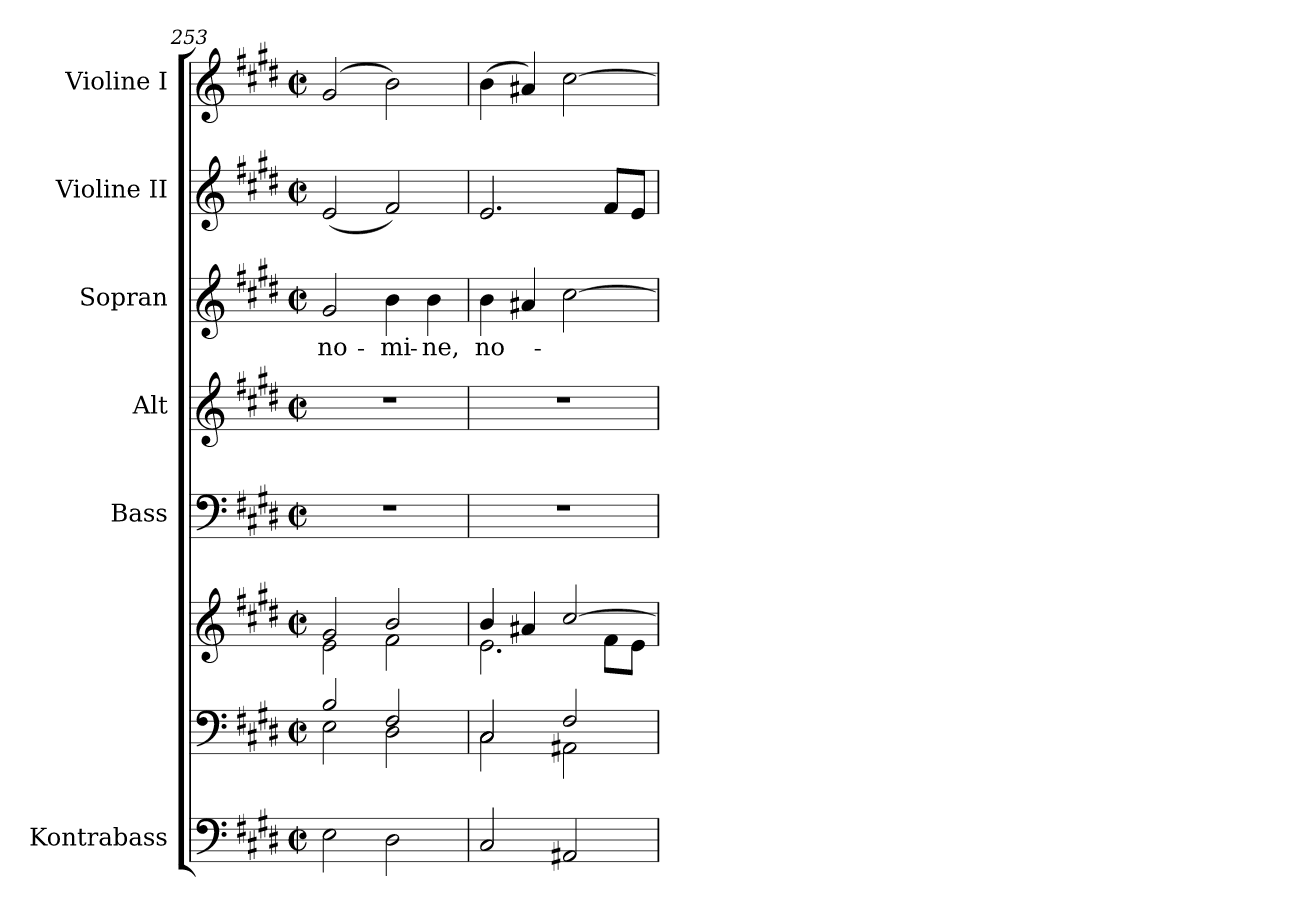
**kern	**kern	**kern	**kern	**kern	**kern	**text	**kern	**kern
*part7	*part6	*part6	*part5	*part4	*part3	*part3	*part2	*part1
*staff8	*staff7	*staff6	*staff5	*staff4	*staff3	*staff3	*staff2	*staff1
*I"Kontrabass	*	*	*I"Bass	*I"Alt	*I"Sopran	*	*I"Violine II	*I"Violine I
*I'Kb.	*	*	*I'B.	*I'A.	*I'S.	*	*I'Vl. II	*I'Vl. I
*clefF4	*clefF4	*clefG2	*clefF4	*clefG2	*clefG2	*	*clefG2	*clefG2
*ITrd7c12	*	*	*	*	*	*	*	*
*k[f#c#g#d#]	*k[f#c#g#d#]	*k[f#c#g#d#]	*k[f#c#g#d#]	*k[f#c#g#d#]	*k[f#c#g#d#]	*	*k[f#c#g#d#]	*k[f#c#g#d#]
*E:	*E:	*E:	*E:	*E:	*E:	*	*E:	*E:
*M2/2	*M2/2	*M2/2	*M2/2	*M2/2	*M2/2	*	*M2/2	*M2/2
*met(c|)	*met(c|)	*met(c|)	*met(c|)	*met(c|)	*met(c|)	*	*met(c|)	*met(c|)
=253	=253	=253	=253	=253	=253	=253	=253	=253
*	*^	*^	*	*	*	*	*	*
!	!	!	!	!	!	!	!	!LO:LY:b	!	!
2EE\	2B/	2E\	2g#/	2e\	1r	1r	2g#/	no-	(<2e/	(2g#/
!	!	!	!	!	!	!	!	!LO:LY:b	!	!
2DD#\	2F#/	2D#\	2b/	2f#\	.	.	4b\	-mi-	2f#/)	2b\)
!	!	!	!	!	!	!	!	!LO:LY:b	!	!
.	.	.	.	.	.	.	4b\	-ne,	.	.
=254	=254	=254	=254	=254	=254	=254	=254	=254	=254	=254
!	!	!	!	!	!	!	!	!LO:LY:b	!	!
2CC#/	2C#/	2C#\	4b/	2.e\	1r	1r	4b\	no-	2.e/	(>4b\
.	.	.	4a#X/	.	.	.	4a#X/	.	.	4a#X/)
2AAA#X/	2F#/	2AA#X\	[>2cc#/	.	.	.	[2cc#\	.	.	[2cc#\
.	.	.	.	8f#\L	.	.	.	.	8f#/L	.
.	.	.	.	8e\J	.	.	.	.	8e/J	.
*	*v	*v	*	*	*	*	*	*	*	*
*	*	*v	*v	*	*	*	*	*	*
=	=	=	=	=	=	=	=	=
*-	*-	*-	*-	*-	*-	*-	*-	*-
